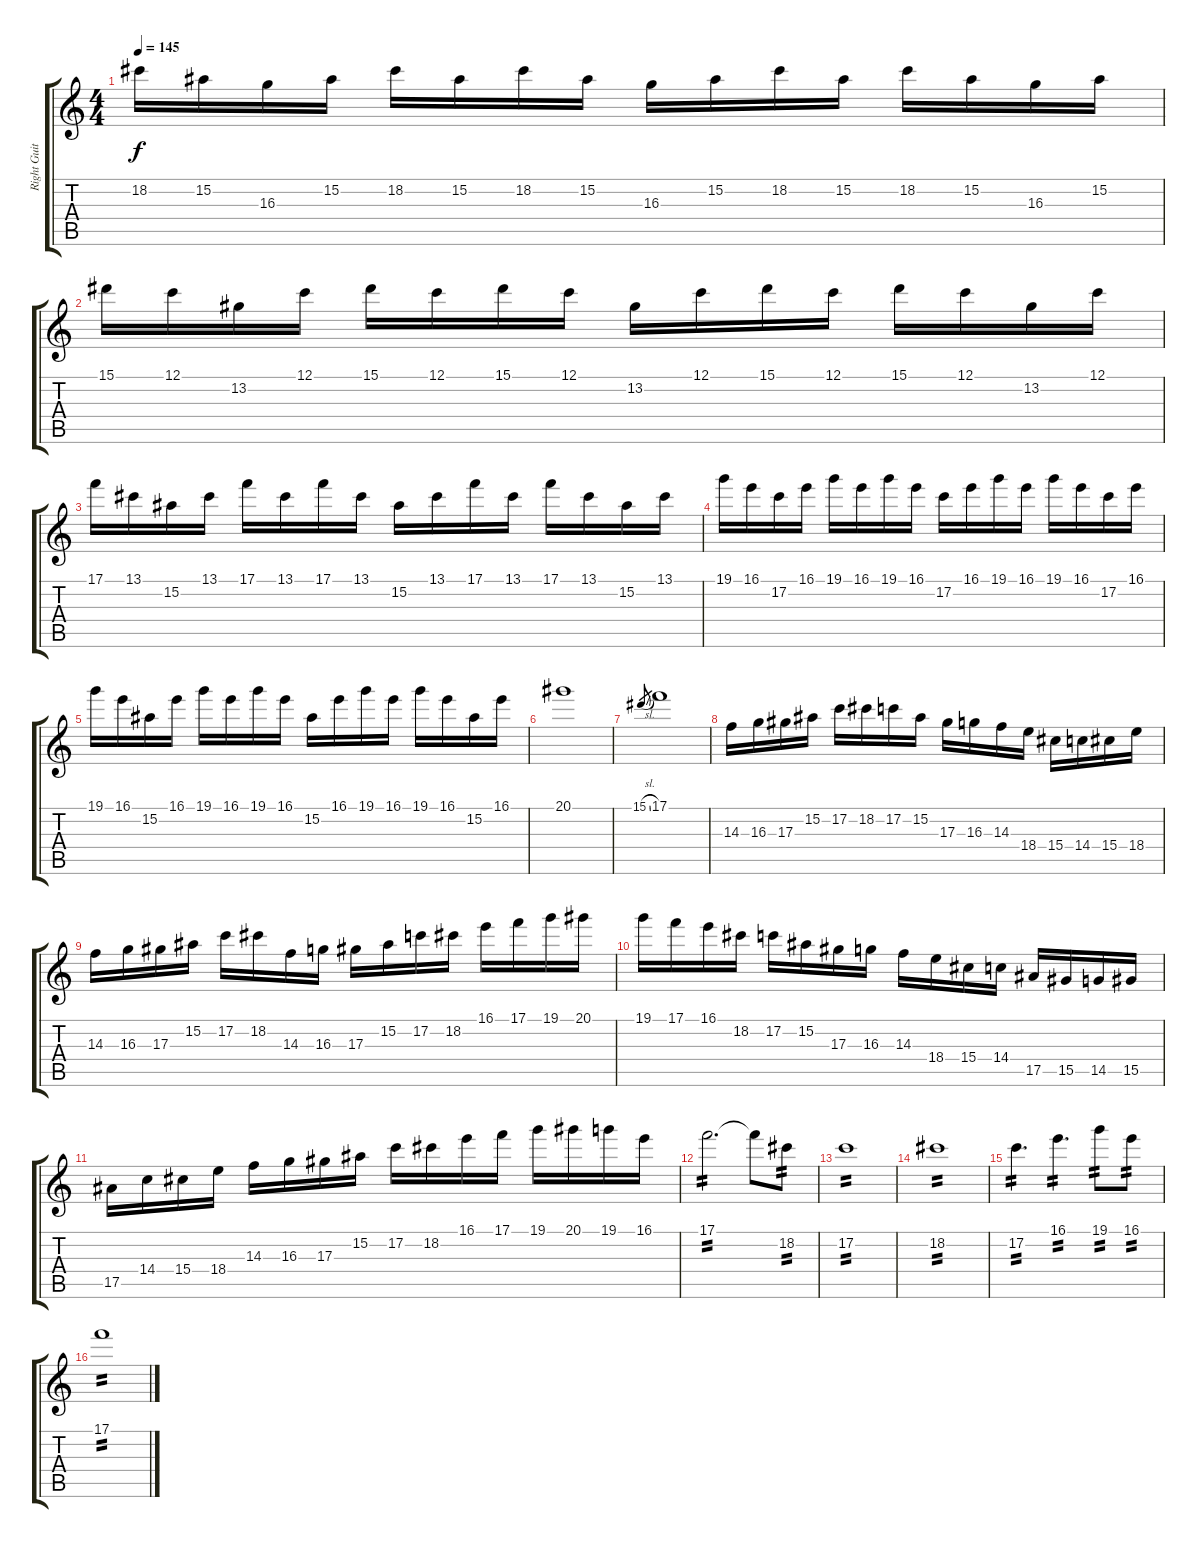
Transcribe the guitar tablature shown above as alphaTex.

\track ("Right Guitar" "Right Guit") {instrument distortionguitar}
\staff {score tabs}
\tuning (C4 G3 Eb3 Bb2 F2 C2) {hide}
\ts (4 4)
\tempo 145
\clef g2
\ks c
18.2.16{dy f} 15.2.16 16.3.16 15.2.16 18.2.16 15.2.16 18.2.16 15.2.16 16.3.16 15.2.16 18.2.16 15.2.16 18.2.16 15.2.16 16.3.16 15.2.16 |
15.1.16 12.1.16 13.2.16 12.1.16 15.1.16 12.1.16 15.1.16 12.1.16 13.2.16 12.1.16 15.1.16 12.1.16 15.1.16 12.1.16 13.2.16 12.1.16 |
17.1.16 13.1.16 15.2.16 13.1.16 17.1.16 13.1.16 17.1.16 13.1.16 15.2.16 13.1.16 17.1.16 13.1.16 17.1.16 13.1.16 15.2.16 13.1.16 |
19.1.16 16.1.16 17.2.16 16.1.16 19.1.16 16.1.16 19.1.16 16.1.16 17.2.16 16.1.16 19.1.16 16.1.16 19.1.16 16.1.16 17.2.16 16.1.16 |
19.1.16 16.1.16 15.2.16 16.1.16 19.1.16 16.1.16 19.1.16 16.1.16 15.2.16 16.1.16 19.1.16 16.1.16 19.1.16 16.1.16 15.2.16 16.1.16 |
20.1.1 |
15.1{sl}.8{gr} 17.1.1 |
14.3.16 16.3.16 17.3.16 15.2.16 17.2.16 18.2.16 17.2.16 15.2.16 17.3.16 16.3.16 14.3.16 18.4.16 15.4.16 14.4.16 15.4.16 18.4.16 |
14.3.16 16.3.16 17.3.16 15.2.16 17.2.16 18.2.16 14.3.16 16.3.16 17.3.16 15.2.16 17.2.16 18.2.16 16.1.16 17.1.16 19.1.16 20.1.16 |
19.1.16 17.1.16 16.1.16 18.2.16 17.2.16 15.2.16 17.3.16 16.3.16 14.3.16 18.4.16 15.4.16 14.4.16 17.5.16 15.5.16 14.5.16 15.5.16 |
17.5.16 14.4.16 15.4.16 18.4.16 14.3.16 16.3.16 17.3.16 15.2.16 17.2.16 18.2.16 16.1.16 17.1.16 19.1.16 20.1.16 19.1.16 16.1.16 |
17.1.2{d tp 2} 17.1{t}.8 18.2.8{tp 2} |
17.2.1{tp 2} |
18.2.1{tp 2} |
17.2.4{d tp 2} 16.1.4{d tp 2} 19.1.8{tp 2} 16.1.8{tp 2} |
17.1.1{tp 2}
